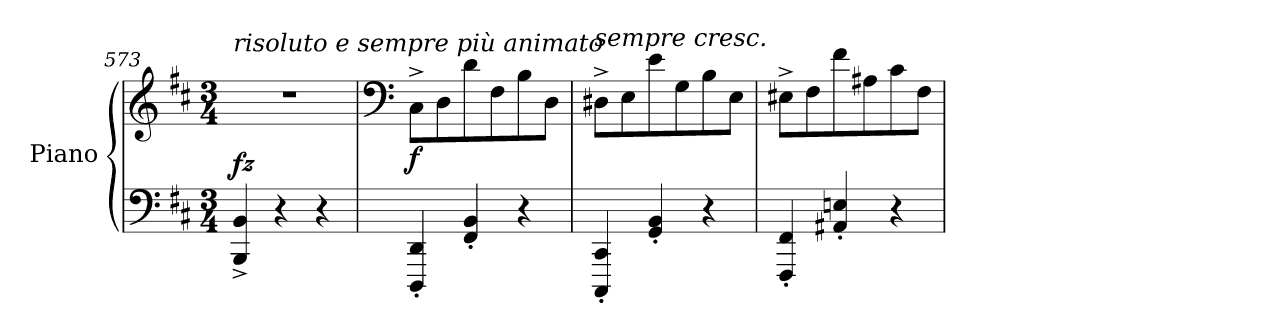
**kern	**kern	**dynam
*part1	*part1	*part1
*staff2	*staff1	*staff1/2
*I"Piano	*	*
*I'Pno	*	*
!!LO:LB:g=z
*clefF4	*clefG2	*
*k[f#c#]	*k[f#c#]	*
*M3/4	*M3/4	*
=573	=573	=573
!	!LO:TX:a:i:t=risoluto e sempre più animato	!
!	!	!LO:DY:a=2
4BBB/^ 4BB/^	2.r	fz
4r	.	.
4r	.	.
=574	=574	=574
*	*clefF4	*
!	!	!LO:DY:b
4DDD/' 4DD/'	8C#^\L	f
.	8D\	.
4FF#/' 4BB/'	8d\	.
.	8F#\	.
4r	8B\	.
.	8D\J	.
=575	=575	=575
!	!LO:TX:a:i:t=sempre cresc.	!
4CCC#/' 4CC#/'	8D#X^\L	.
.	8E\	.
4GG/' 4BB/'	8e\	.
.	8G\	.
4r	8B\	.
.	8E\J	.
=576	=576	=576
4FFF#/' 4FF#/'	8E#X^\L	.
.	8F#\	.
4AA#X/' 4En/'	8f#\	.
.	8A#X\	.
4r	8c#\	.
.	8F#\J	.
=	=	=
*-	*-	*-
